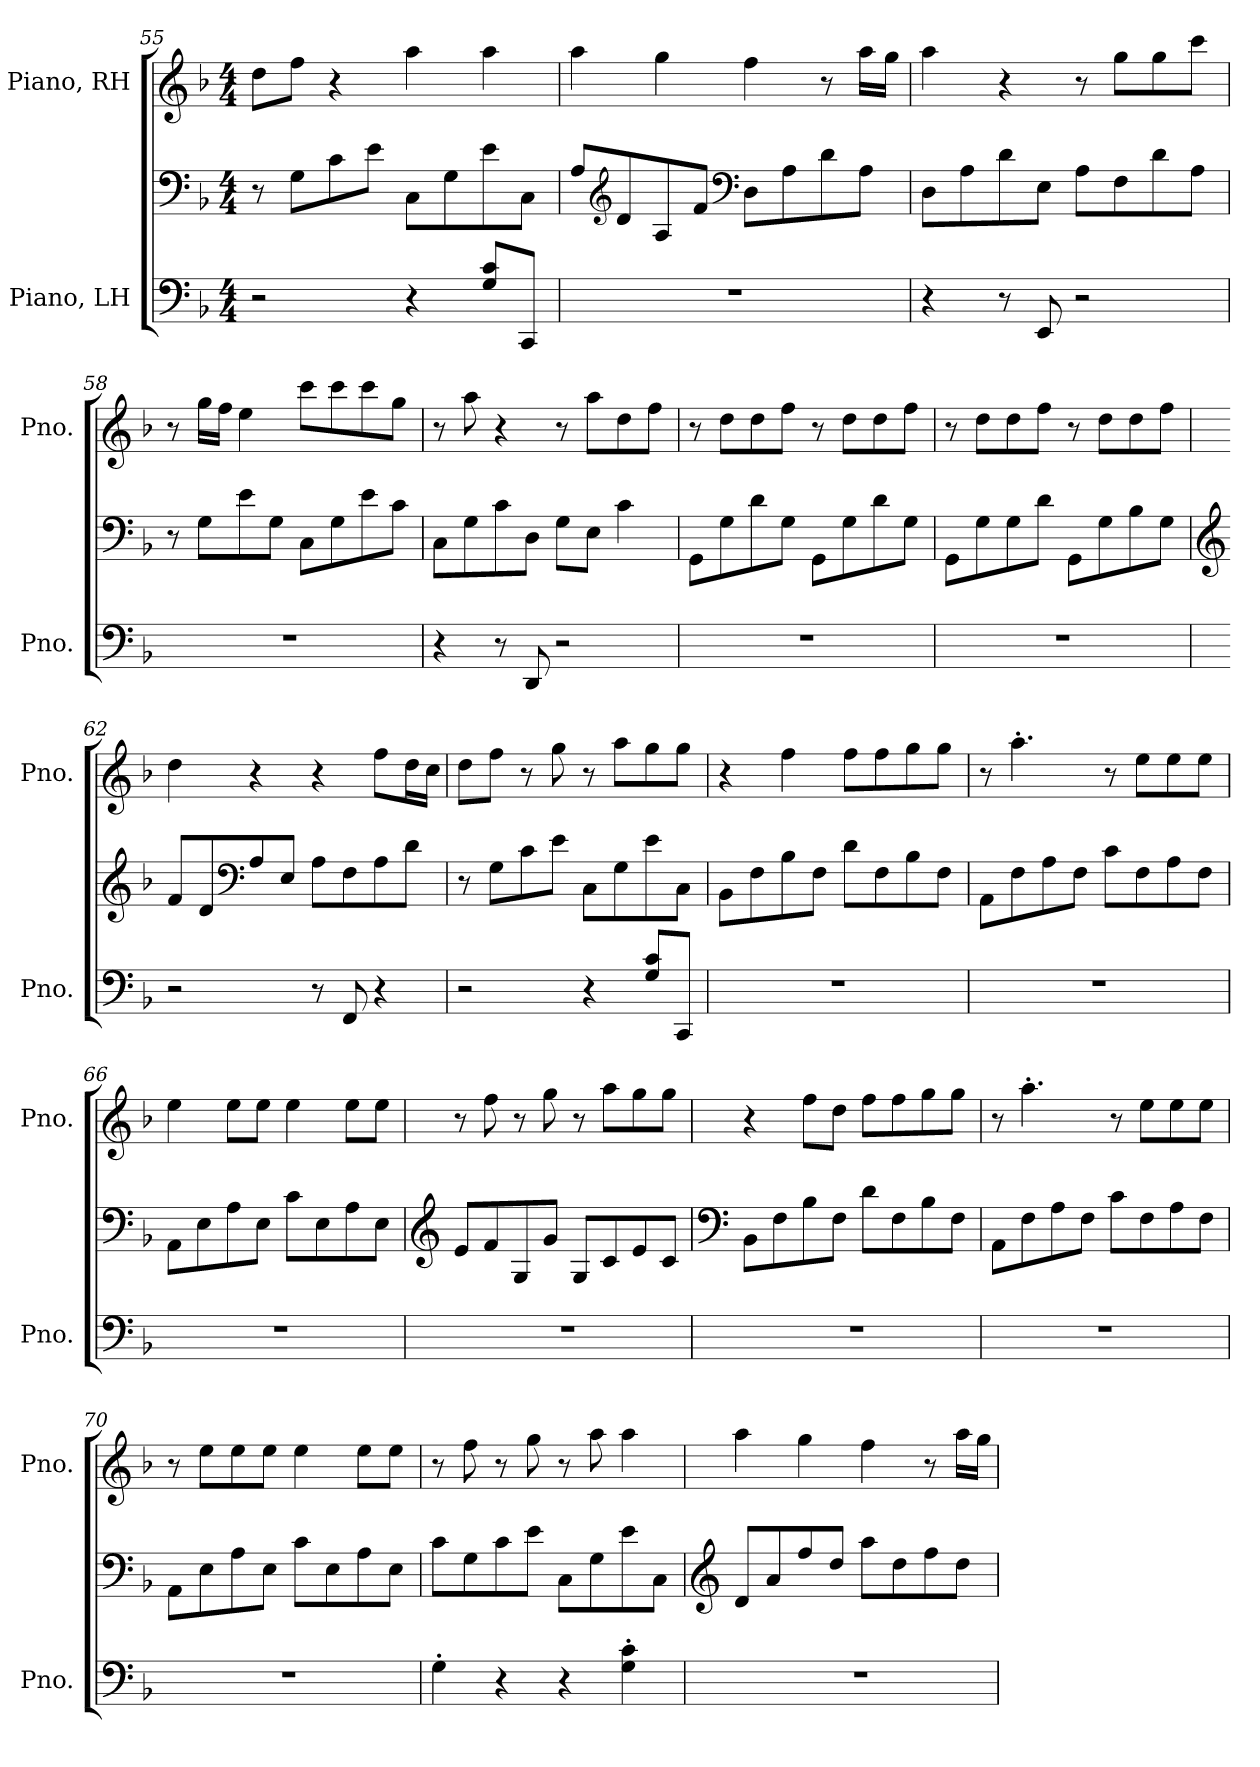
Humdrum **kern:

**kern	**kern	**kern
*part2	*part2	*part1
*staff3	*staff2	*staff1
*I"Piano, LH	*	*I"Piano, RH
*I'Pno.	*	*I'Pno.
*clefF4	*clefF4	*clefG2
*k[b-]	*k[b-]	*k[b-]
*M4/4	*M4/4	*M4/4
=55	=55	=55
2r	8r	8dd\L
.	8G\L	8ff\J
.	8c\	4r
.	8e\J	.
4r	8C\L	4aa\
.	8G\	.
8G/ 8c/L	8e\	4aa\
8CC/J	8C\J	.
=56	=56	=56
1r	8A/L	4aa\
*	*clefG2	*
.	8d/	.
.	8A/	4gg\
.	8f/J	.
*	*clefF4	*
.	8D\L	4ff\
.	8A\	.
.	8d\	8r
.	8A\J	16aa\LL
.	.	16gg\JJ
=57	=57	=57
4r	8D\L	4aa\
.	8A\	.
8r	8d\	4r
8EE/	8E\J	.
2r	8A\L	8r
.	8F\	8gg\L
.	8d\	8gg\
.	8A\J	8ccc\J
!!LO:LB:g=z
=58	=58	=58
1r	8r	8r
.	8G\L	16gg\LL
.	.	16ff\JJ
.	8e\	4ee\
.	8G\J	.
.	8C\L	8ccc\L
.	8G\	8ccc\
.	8e\	8ccc\
.	8c\J	8gg\J
=59	=59	=59
4r	8C\L	8r
.	8G\	8aa\
8r	8c\	4r
8DD/	8D\J	.
2r	8G\L	8r
.	8E\J	8aa\L
.	4c\	8dd\
.	.	8ff\J
=60	=60	=60
1r	8GG\L	8r
.	8G\	8dd\L
.	8d\	8dd\
.	8G\J	8ff\J
.	8GG\L	8r
.	8G\	8dd\L
.	8d\	8dd\
.	8G\J	8ff\J
=61	=61	=61
1r	8GG\L	8r
.	8G\	8dd\L
.	8G\	8dd\
.	8d\J	8ff\J
.	8GG\L	8r
.	8G\	8dd\L
.	8B-\	8dd\
.	8G\J	8ff\J
!!LO:PB:g=z
=62	=62	=62
*	*clefG2	*
2r	8f/L	4dd\
.	8d/	.
*	*clefF4	*
.	8A/	4r
.	8E/J	.
8r	8A\L	4r
8FF/	8F\	.
4r	8A\	8ff\L
.	8d\J	16dd\L
.	.	16cc\JJ
=63	=63	=63
2r	8r	8dd\L
.	8G\L	8ff\J
.	8c\	8r
.	8e\J	8gg\
4r	8C\L	8r
.	8G\	8aa\L
8G/ 8c/L	8e\	8gg\
8CC/J	8C\J	8gg\J
=64	=64	=64
1r	8BB-\L	4r
.	8F\	.
.	8B-\	4ff\
.	8F\J	.
.	8d\L	8ff\L
.	8F\	8ff\
.	8B-\	8gg\
.	8F\J	8gg\J
=65	=65	=65
1r	8AA\L	8r
.	8F\	4.aa'\
.	8A\	.
.	8F\J	.
.	8c\L	8r
.	8F\	8ee\L
.	8A\	8ee\
.	8F\J	8ee\J
!!LO:LB:g=z
=66	=66	=66
1r	8AA\L	4ee\
.	8E\	.
.	8A\	8ee\L
.	8E\J	8ee\J
.	8c\L	4ee\
.	8E\	.
.	8A\	8ee\L
.	8E\J	8ee\J
=67	=67	=67
*	*clefG2	*
1r	8e/L	8r
.	8f/	8ff\
.	8G/	8r
.	8g/J	8gg\
.	8G/L	8r
.	8c/	8aa\L
.	8e/	8gg\
.	8c/J	8gg\J
=68	=68	=68
*	*clefF4	*
1r	8BB-\L	4r
.	8F\	.
.	8B-\	8ff\L
.	8F\J	8dd\J
.	8d\L	8ff\L
.	8F\	8ff\
.	8B-\	8gg\
.	8F\J	8gg\J
=69	=69	=69
1r	8AA\L	8r
.	8F\	4.aa'\
.	8A\	.
.	8F\J	.
.	8c\L	8r
.	8F\	8ee\L
.	8A\	8ee\
.	8F\J	8ee\J
!!LO:LB:g=z
=70	=70	=70
1r	8AA\L	8r
.	8E\	8ee\L
.	8A\	8ee\
.	8E\J	8ee\J
.	8c\L	4ee\
.	8E\	.
.	8A\	8ee\L
.	8E\J	8ee\J
=71	=71	=71
4G'\	8c\L	8r
.	8G\	8ff\
4r	8c\	8r
.	8e\J	8gg\
4r	8C\L	8r
.	8G\	8aa\
4G\' 4c\'	8e\	4aa\
.	8C\J	.
=72	=72	=72
*	*clefG2	*
1r	8d/L	4aa\
.	8a/	.
.	8ff/	4gg\
.	8dd/J	.
.	8aa\L	4ff\
.	8dd\	.
.	8ff\	8r
.	8dd\J	16aa\LL
.	.	16gg\JJ
=	=	=
*-	*-	*-
